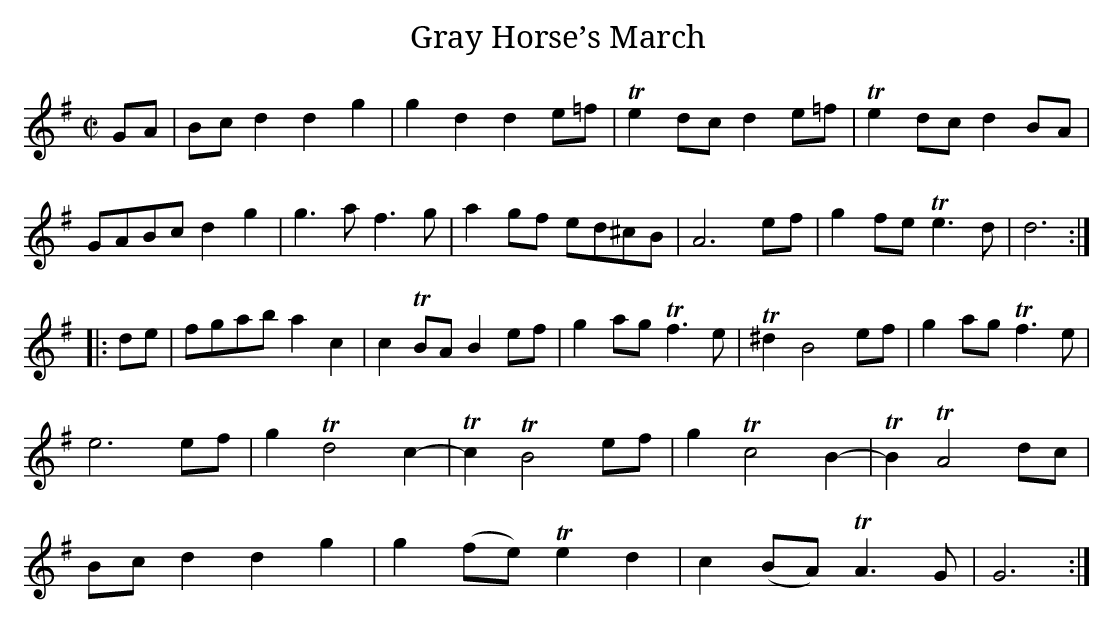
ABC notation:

X:1
T:Gray Horse’s March
M:C|
L:1/8
K:G
GA|Bcd2d2g2|g2d2d2e=f|Te2 dc d2 e=f|Te2 dc d2 BA|
GABc d2g2|g3a f3g|a2 gf ed^cB|A6 ef|g2 fe Te3d |d6:|
|:de|fgab a2c2|c2 TBA B2 ef|g2 ag Tf3e|T^d2 B4 ef|g2ag Tf3e|
e6 ef|g2Td4 c2-|Tc2 TB4 ef|g2Tc4 B2-|TB2 TA4 dc|
Bc d2d2g2|g2 (fe) Te2d2|c2 (BA) TA3G|G6:|]
